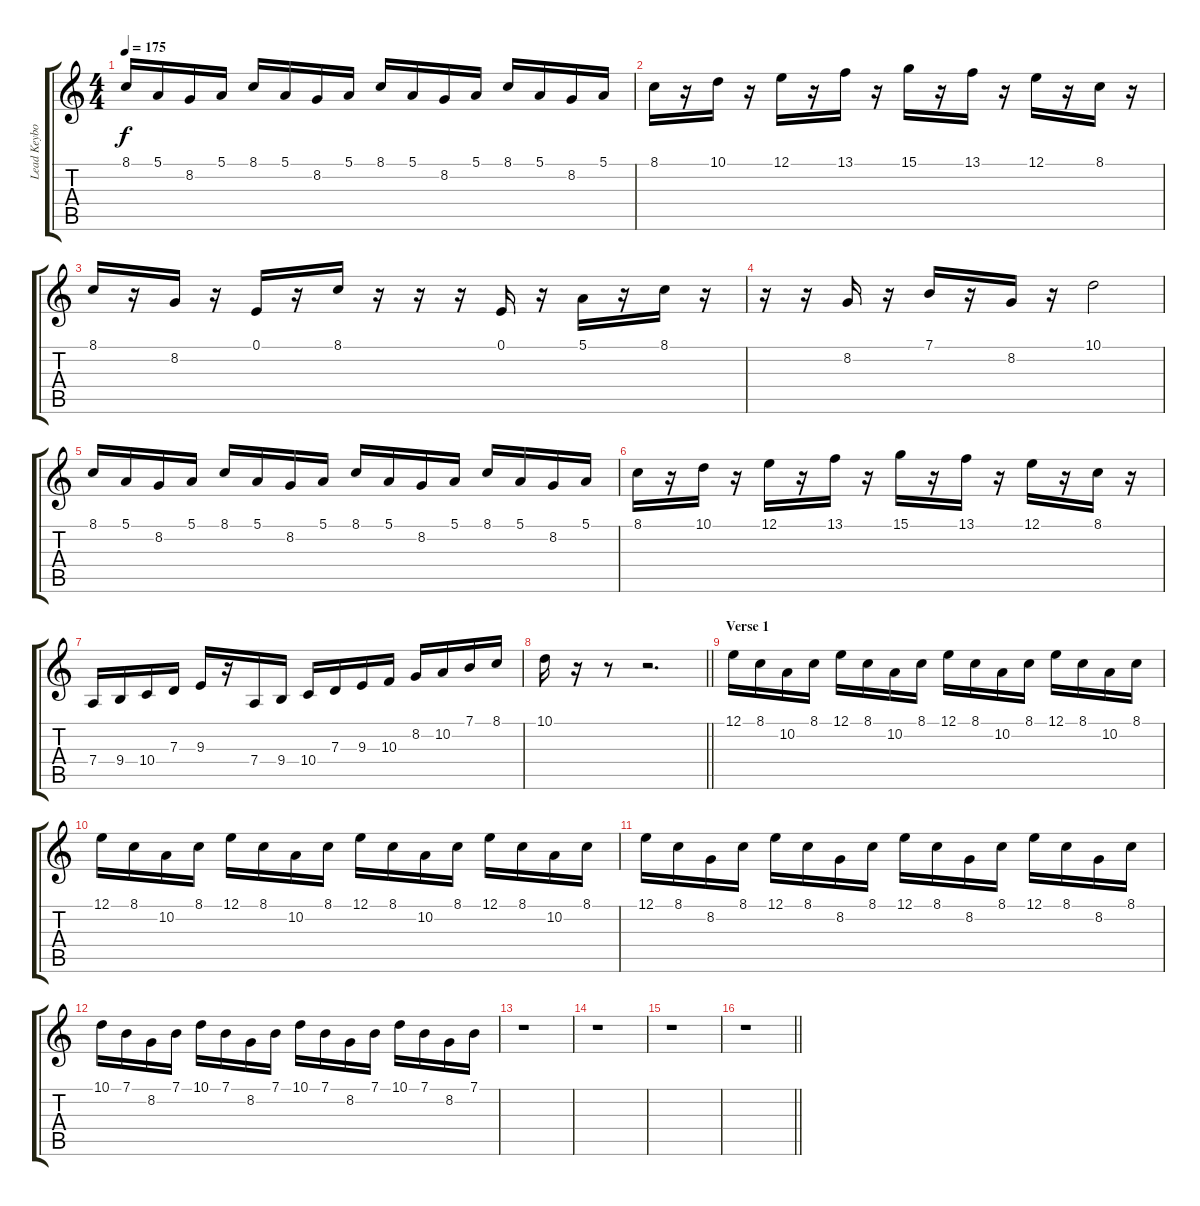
\track ("Lead Keyboard: Manuel Schallinger" "Lead Keybo") {instrument fx4atmosphere}
\staff {score tabs}
\tuning (E4 B3 G3 D3 A2 E2) {hide}
\ts (4 4)
\tempo 175
\clef g2
\ks aminor
8.1.16{dy f} 5.1.16 8.2.16 5.1.16 8.1.16 5.1.16 8.2.16 5.1.16 8.1.16 5.1.16 8.2.16 5.1.16 8.1.16 5.1.16 8.2.16 5.1.16 |
8.1.16 r.16 10.1.16 r.16 12.1.16 r.16 13.1.16 r.16 15.1.16 r.16 13.1.16 r.16 12.1.16 r.16 8.1.16 r.16 |
8.1.16 r.16 8.2.16 r.16 0.1.16 r.16 8.1.16 r.16 r.16 r.16 0.1.16 r.16 5.1.16 r.16 8.1.16 r.16 |
r.16 r.16 8.2.16 r.16 7.1.16 r.16 8.2.16 r.16 10.1.2 |
8.1.16 5.1.16 8.2.16 5.1.16 8.1.16 5.1.16 8.2.16 5.1.16 8.1.16 5.1.16 8.2.16 5.1.16 8.1.16 5.1.16 8.2.16 5.1.16 |
8.1.16 r.16 10.1.16 r.16 12.1.16 r.16 13.1.16 r.16 15.1.16 r.16 13.1.16 r.16 12.1.16 r.16 8.1.16 r.16 |
7.4.16 9.4.16 10.4.16 7.3.16 9.3.16 r.16 7.4.16 9.4.16 10.4.16 7.3.16 9.3.16 10.3.16 8.2.16 10.2.16 7.1.16 8.1.16 |
\barLineRight lightlight
10.1.16 r.16 r.8 r.2{d} |
\section ("" "Verse 1")
12.1.16 8.1.16 10.2.16 8.1.16 12.1.16 8.1.16 10.2.16 8.1.16 12.1.16 8.1.16 10.2.16 8.1.16 12.1.16 8.1.16 10.2.16 8.1.16 |
12.1.16 8.1.16 10.2.16 8.1.16 12.1.16 8.1.16 10.2.16 8.1.16 12.1.16 8.1.16 10.2.16 8.1.16 12.1.16 8.1.16 10.2.16 8.1.16 |
12.1.16 8.1.16 8.2.16 8.1.16 12.1.16 8.1.16 8.2.16 8.1.16 12.1.16 8.1.16 8.2.16 8.1.16 12.1.16 8.1.16 8.2.16 8.1.16 |
10.1.16 7.1.16 8.2.16 7.1.16 10.1.16 7.1.16 8.2.16 7.1.16 10.1.16 7.1.16 8.2.16 7.1.16 10.1.16 7.1.16 8.2.16 7.1.16 |
r.1 |
r.1 |
r.1 |
\barLineRight lightlight
r.1
